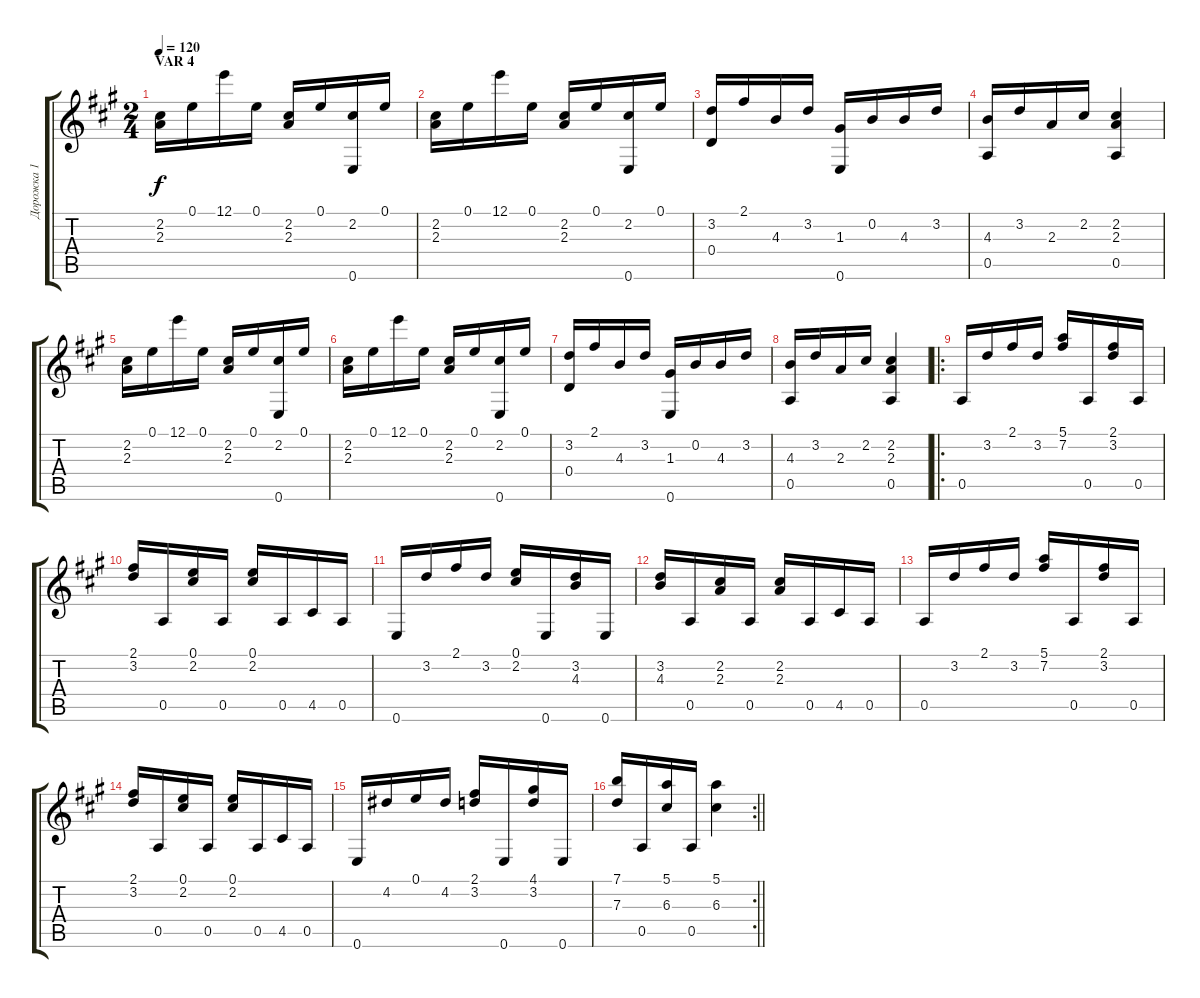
\track ("Дорожка 1" "Дорожка 1") {instrument acousticguitarnylon}
\staff {score tabs}
\tuning (E4 B3 G3 D3 A2 E2) {hide}
\ts (2 4)
\section ("" "VAR 4")
\tempo 120
\clef g2
\ks a
(2.2 2.3).16{dy f} 0.1.16 12.1.16 0.1.16 (2.2 2.3).16 0.1.16 (2.2 0.6).16 0.1.16 |
(2.2 2.3).16 0.1.16 12.1.16 0.1.16 (2.2 2.3).16 0.1.16 (2.2 0.6).16 0.1.16 |
(3.2 0.4).16 2.1.16 4.3.16 3.2.16 (1.3 0.6).16 0.2.16 4.3.16 3.2.16 |
(4.3 0.5).16 3.2.16 2.3.16 2.2.16 (2.2 2.3 0.5).4 |
(2.2 2.3).16 0.1.16 12.1.16 0.1.16 (2.2 2.3).16 0.1.16 (2.2 0.6).16 0.1.16 |
(2.2 2.3).16 0.1.16 12.1.16 0.1.16 (2.2 2.3).16 0.1.16 (2.2 0.6).16 0.1.16 |
(3.2 0.4).16 2.1.16 4.3.16 3.2.16 (1.3 0.6).16 0.2.16 4.3.16 3.2.16 |
(4.3 0.5).16 3.2.16 2.3.16 2.2.16 (2.2 2.3 0.5).4 |
\ro
0.5.16 3.2.16 2.1.16 3.2.16 (5.1 7.2).16 0.5.16 (2.1 3.2).16 0.5.16 |
(2.1 3.2).16 0.5.16 (0.1 2.2).16 0.5.16 (0.1 2.2).16 0.5.16 4.5.16 0.5.16 |
0.6.16 3.2.16 2.1.16 3.2.16 (0.1 2.2).16 0.6.16 (3.2 4.3).16 0.6.16 |
(3.2 4.3).16 0.5.16 (2.2 2.3).16 0.5.16 (2.2 2.3).16 0.5.16 4.5.16 0.5.16 |
0.5.16 3.2.16 2.1.16 3.2.16 (5.1 7.2).16 0.5.16 (2.1 3.2).16 0.5.16 |
(2.1 3.2).16 0.5.16 (0.1 2.2).16 0.5.16 (0.1 2.2).16 0.5.16 4.5.16 0.5.16 |
0.6.16 4.2.16 0.1.16 4.2.16 (2.1 3.2).16 0.6.16 (4.1 3.2).16 0.6.16 |
\rc 2
\barLineRight lightlight
(7.1 7.3).16 0.5.16 (5.1 6.3).16 0.5.16 (5.1 6.3).4
